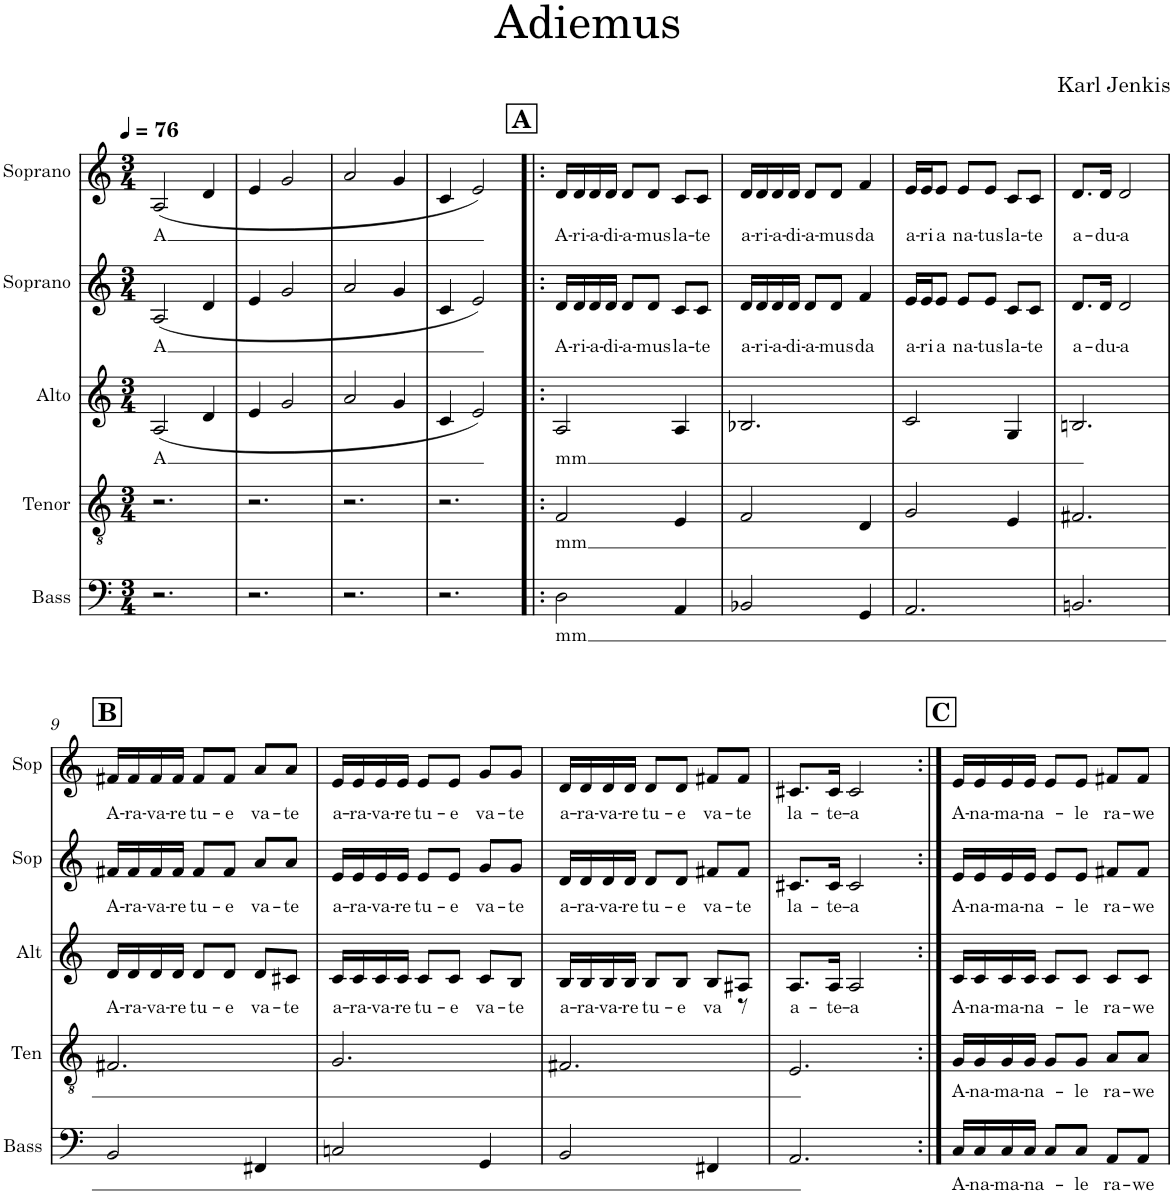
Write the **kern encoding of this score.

**kern	**text	**kern	**text	**kern	**text	**kern	**text	**kern	**text
*part5	*part5	*part4	*part4	*part3	*part3	*part2	*part2	*part1	*part1
*staff5	*staff5	*staff4	*staff4	*staff3	*staff3	*staff2	*staff2	*staff1	*staff1
*I"Bass	*	*I"Tenor	*	*I"Alto	*	*I"Soprano	*	*I"Soprano	*
*I'Bass	*	*I'Ten	*	*I'Alt	*	*I'Sop	*	*I'Sop	*
*clefF4	*	*clefGv2	*	*clefG2	*	*clefG2	*	*clefG2	*
*k[]	*	*k[]	*	*k[]	*	*k[]	*	*k[]	*
*M3/4	*	*M3/4	*	*M3/4	*	*M3/4	*	*M3/4	*
*MM76	*	*MM76	*	*MM76	*	*MM76	*	*MM76	*
=1	=1	=1	=1	=1	=1	=1	=1	=1	=1
!	!	!	!	!	!LO:LY:b	!	!LO:LY:b	!	!LO:LY:b
2.r	.	2.r	.	(2A/	A	(2A/	A	(2A/	A
.	.	.	.	4d/	.	4d/	.	4d/	.
=2	=2	=2	=2	=2	=2	=2	=2	=2	=2
2.r	.	2.r	.	4e/	.	4e/	.	4e/	.
.	.	.	.	2g/	.	2g/	.	2g/	.
=3	=3	=3	=3	=3	=3	=3	=3	=3	=3
2.r	.	2.r	.	2a/	.	2a/	.	2a/	.
.	.	.	.	4g/	.	4g/	.	4g/	.
=4	=4	=4	=4	=4	=4	=4	=4	=4	=4
2.r	.	2.r	.	4c/	.	4c/	.	4c/	.
.	.	.	.	2e/)	.	2e/)	.	2e/)	.
!!LO:REH:place=s1:a:B:cj:fs=14:t=A
=5!|:	=5!|:	=5!|:	=5!|:	=5!|:	=5!|:	=5!|:	=5!|:	=5!|:	=5!|:
!	!LO:LY:b	!	!LO:LY:b	!	!LO:LY:b	!	!LO:LY:b	!	!LO:LY:b
2D\	mm	2F/	mm	2A/	mm	16d/LL	A-	16d/LL	A-
!	!	!	!	!	!	!	!LO:LY:b	!	!LO:LY:b
.	.	.	.	.	.	16d/	-ri-	16d/	-ri-
!	!	!	!	!	!	!	!LO:LY:b	!	!LO:LY:b
.	.	.	.	.	.	16d/	-a-	16d/	-a-
!	!	!	!	!	!	!	!LO:LY:b	!	!LO:LY:b
.	.	.	.	.	.	16d/JJ	-di-	16d/JJ	-di-
!	!	!	!	!	!	!	!LO:LY:b	!	!LO:LY:b
.	.	.	.	.	.	8d/L	-a-	8d/L	-a-
!	!	!	!	!	!	!	!LO:LY:b	!	!LO:LY:b
.	.	.	.	.	.	8d/J	-mus	8d/J	-mus
!	!	!	!	!	!	!	!LO:LY:b	!	!LO:LY:b
4AA/	.	4E/	.	4A/	.	8c/L	la-	8c/L	la-
!	!	!	!	!	!	!	!LO:LY:b	!	!LO:LY:b
.	.	.	.	.	.	8c/J	-te	8c/J	-te
=6	=6	=6	=6	=6	=6	=6	=6	=6	=6
!	!	!	!	!	!	!	!LO:LY:b	!	!LO:LY:b
2BB-X/	.	2F/	.	2.B-X/	.	16d/LL	a-	16d/LL	a-
!	!	!	!	!	!	!	!LO:LY:b	!	!LO:LY:b
.	.	.	.	.	.	16d/	-ri-	16d/	-ri-
!	!	!	!	!	!	!	!LO:LY:b	!	!LO:LY:b
.	.	.	.	.	.	16d/	-a-	16d/	-a-
!	!	!	!	!	!	!	!LO:LY:b	!	!LO:LY:b
.	.	.	.	.	.	16d/JJ	-di-	16d/JJ	-di-
!	!	!	!	!	!	!	!LO:LY:b	!	!LO:LY:b
.	.	.	.	.	.	8d/L	-a-	8d/L	-a-
!	!	!	!	!	!	!	!LO:LY:b	!	!LO:LY:b
.	.	.	.	.	.	8d/J	-mus	8d/J	-mus
!	!	!	!	!	!	!	!LO:LY:b	!	!LO:LY:b
4GG/	.	4D/	.	.	.	4f/	da	4f/	da
=7	=7	=7	=7	=7	=7	=7	=7	=7	=7
!	!	!	!	!	!	!	!LO:LY:b	!	!LO:LY:b
2.AA/	.	2G/	.	2c/	.	16e/LL	a-	16e/LL	a-
!	!	!	!	!	!	!	!LO:LY:b	!	!LO:LY:b
.	.	.	.	.	.	16e/J	-ri	16e/J	-ri
!	!	!	!	!	!	!	!LO:LY:b	!	!LO:LY:b
.	.	.	.	.	.	8e/J	a	8e/J	a
!	!	!	!	!	!	!	!LO:LY:b	!	!LO:LY:b
.	.	.	.	.	.	8e/L	na-	8e/L	na-
!	!	!	!	!	!	!	!LO:LY:b	!	!LO:LY:b
.	.	.	.	.	.	8e/J	-tus	8e/J	-tus
!	!	!	!	!	!	!	!LO:LY:b	!	!LO:LY:b
.	.	4E/	.	4G/	.	8c/L	la-	8c/L	la-
!	!	!	!	!	!	!	!LO:LY:b	!	!LO:LY:b
.	.	.	.	.	.	8c/J	-te	8c/J	-te
=8	=8	=8	=8	=8	=8	=8	=8	=8	=8
!	!	!	!	!	!	!	!LO:LY:b	!	!LO:LY:b
2.BBn/	.	2.F#X/	.	2.Bn/	.	8.d/L	a-	8.d/L	a-
!	!	!	!	!	!	!	!LO:LY:b	!	!LO:LY:b
.	.	.	.	.	.	16d/Jk	-du-	16d/Jk	-du-
!	!	!	!	!	!	!	!LO:LY:b	!	!LO:LY:b
.	.	.	.	.	.	2d/	-a	2d/	-a
!!LO:LB:g=z
!!LO:REH:place=s1:a:B:cj:fs=14:t=B
=9	=9	=9	=9	=9	=9	=9	=9	=9	=9
!	!	!	!	!	!LO:LY:b	!	!LO:LY:b	!	!LO:LY:b
2BB/	.	2.F#X/	.	16d/LL	A-	16f#X/LL	A-	16f#X/LL	A-
!	!	!	!	!	!LO:LY:b	!	!LO:LY:b	!	!LO:LY:b
.	.	.	.	16d/	-ra-	16f#/	-ra-	16f#/	-ra-
!	!	!	!	!	!LO:LY:b	!	!LO:LY:b	!	!LO:LY:b
.	.	.	.	16d/	-va-	16f#/	-va-	16f#/	-va-
!	!	!	!	!	!LO:LY:b	!	!LO:LY:b	!	!LO:LY:b
.	.	.	.	16d/JJ	-re	16f#/JJ	-re	16f#/JJ	-re
!	!	!	!	!	!LO:LY:b	!	!LO:LY:b	!	!LO:LY:b
.	.	.	.	8d/L	tu-	8f#/L	tu-	8f#/L	tu-
!	!	!	!	!	!LO:LY:b	!	!LO:LY:b	!	!LO:LY:b
.	.	.	.	8d/J	-e	8f#/J	-e	8f#/J	-e
!	!	!	!	!	!LO:LY:b	!	!LO:LY:b	!	!LO:LY:b
4FF#X/	.	.	.	8d/L	va-	8a/L	va-	8a/L	va-
!	!	!	!	!	!LO:LY:b	!	!LO:LY:b	!	!LO:LY:b
.	.	.	.	8c#X/J	-te	8a/J	-te	8a/J	-te
=10	=10	=10	=10	=10	=10	=10	=10	=10	=10
!	!	!	!	!	!LO:LY:b	!	!LO:LY:b	!	!LO:LY:b
2Cn/	.	2.G/	.	16c/LL	a-	16e/LL	a-	16e/LL	a-
!	!	!	!	!	!LO:LY:b	!	!LO:LY:b	!	!LO:LY:b
.	.	.	.	16c/	-ra-	16e/	-ra-	16e/	-ra-
!	!	!	!	!	!LO:LY:b	!	!LO:LY:b	!	!LO:LY:b
.	.	.	.	16c/	-va-	16e/	-va-	16e/	-va-
!	!	!	!	!	!LO:LY:b	!	!LO:LY:b	!	!LO:LY:b
.	.	.	.	16c/JJ	-re	16e/JJ	-re	16e/JJ	-re
!	!	!	!	!	!LO:LY:b	!	!LO:LY:b	!	!LO:LY:b
.	.	.	.	8c/L	tu-	8e/L	tu-	8e/L	tu-
!	!	!	!	!	!LO:LY:b	!	!LO:LY:b	!	!LO:LY:b
.	.	.	.	8c/J	-e	8e/J	-e	8e/J	-e
!	!	!	!	!	!LO:LY:b	!	!LO:LY:b	!	!LO:LY:b
4GG/	.	.	.	8c/L	va-	8g/L	va-	8g/L	va-
!	!	!	!	!	!LO:LY:b	!	!LO:LY:b	!	!LO:LY:b
.	.	.	.	8B/J	-te	8g/J	-te	8g/J	-te
=11	=11	=11	=11	=11	=11	=11	=11	=11	=11
!	!	!	!	!	!LO:LY:b	!	!LO:LY:b	!	!LO:LY:b
*	*	*	*	*^	*	*	*	*	*
2BB/	.	2.F#X/	.	16B/LL	8ryy	a-	16d/LL	a-	16d/LL	a-
!	!	!	!	!	!	!LO:LY:b	!	!LO:LY:b	!	!LO:LY:b
.	.	.	.	16B/	.	-ra-	16d/	-ra-	16d/	-ra-
*	*	*	*	*v	*v	*	*	*	*	*
!	!	!	!	!	!LO:LY:b	!	!LO:LY:b	!	!LO:LY:b
.	.	.	.	16B/	-va-	16d/	-va-	16d/	-va-
!	!	!	!	!	!LO:LY:b	!	!LO:LY:b	!	!LO:LY:b
.	.	.	.	16B/JJ	-re	16d/JJ	-re	16d/JJ	-re
!	!	!	!	!	!LO:LY:b	!	!LO:LY:b	!	!LO:LY:b
.	.	.	.	8B/L	tu-	8d/L	tu-	8d/L	tu-
!	!	!	!	!	!LO:LY:b	!	!LO:LY:b	!	!LO:LY:b
.	.	.	.	8B/J	-e	8d/J	-e	8d/J	-e
!	!	!	!	!	!LO:LY:b	!	!LO:LY:b	!	!LO:LY:b
4FF#X/	.	.	.	8B/L	va	8f#X/L	va-	8f#X/L	va-
*	*	*	*	*^	*	*	*	*	*
!	!	!	!	!	!	!	!	!LO:LY:b	!	!LO:LY:b
.	.	.	.	8A#X/J	8r	.	8f#/J	-te	8f#/J	-te
=12	=12	=12	=12	=12	=12	=12	=12	=12	=12	=12
!	!	!	!	!	!	!LO:LY:b	!	!LO:LY:b	!	!LO:LY:b
*	*	*	*	*v	*v	*	*	*	*	*
2.AA/	.	2.E/	.	8.A/L	a-	8.c#X/L	la-	8.c#X/L	la-
!	!	!	!	!	!LO:LY:b	!	!LO:LY:b	!	!LO:LY:b
.	.	.	.	16A/Jk	-te-	16c#/Jk	-te-	16c#/Jk	-te-
!	!	!	!	!	!LO:LY:b	!	!LO:LY:b	!	!LO:LY:b
.	.	.	.	2A/	-a	2c#/	-a	2c#/	-a
!!LO:REH:place=s1:a:B:cj:fs=14:t=C
=13:|!	=13:|!	=13:|!	=13:|!	=13:|!	=13:|!	=13:|!	=13:|!	=13:|!	=13:|!
!	!LO:LY:b	!	!LO:LY:b	!	!LO:LY:b	!	!LO:LY:b	!	!LO:LY:b
16C/LL	A-	16G/LL	A-	16c/LL	A-	16e/LL	A-	16e/LL	A-
!	!LO:LY:b	!	!LO:LY:b	!	!LO:LY:b	!	!LO:LY:b	!	!LO:LY:b
16C/	-na-	16G/	-na-	16c/	-na-	16e/	-na-	16e/	-na-
!	!LO:LY:b	!	!LO:LY:b	!	!LO:LY:b	!	!LO:LY:b	!	!LO:LY:b
16C/	-ma-	16G/	-ma-	16c/	-ma-	16e/	-ma-	16e/	-ma-
!	!LO:LY:b	!	!LO:LY:b	!	!LO:LY:b	!	!LO:LY:b	!	!LO:LY:b
16C/JJ	-na-	16G/JJ	-na-	16c/JJ	-na-	16e/JJ	-na-	16e/JJ	-na-
8C/L	.	8G/L	.	8c/L	.	8e/L	.	8e/L	.
!	!LO:LY:b	!	!LO:LY:b	!	!LO:LY:b	!	!LO:LY:b	!	!LO:LY:b
8C/J	-le	8G/J	-le	8c/J	-le	8e/J	-le	8e/J	-le
!	!LO:LY:b	!	!LO:LY:b	!	!LO:LY:b	!	!LO:LY:b	!	!LO:LY:b
8AA/L	ra-	8A/L	ra-	8c/L	ra-	8f#X/L	ra-	8f#X/L	ra-
!	!LO:LY:b	!	!LO:LY:b	!	!LO:LY:b	!	!LO:LY:b	!	!LO:LY:b
8AA/J	-we	8A/J	-we	8c/J	-we	8f#/J	-we	8f#/J	-we
=	=	=	=	=	=	=	=	=	=
*-	*-	*-	*-	*-	*-	*-	*-	*-	*-
